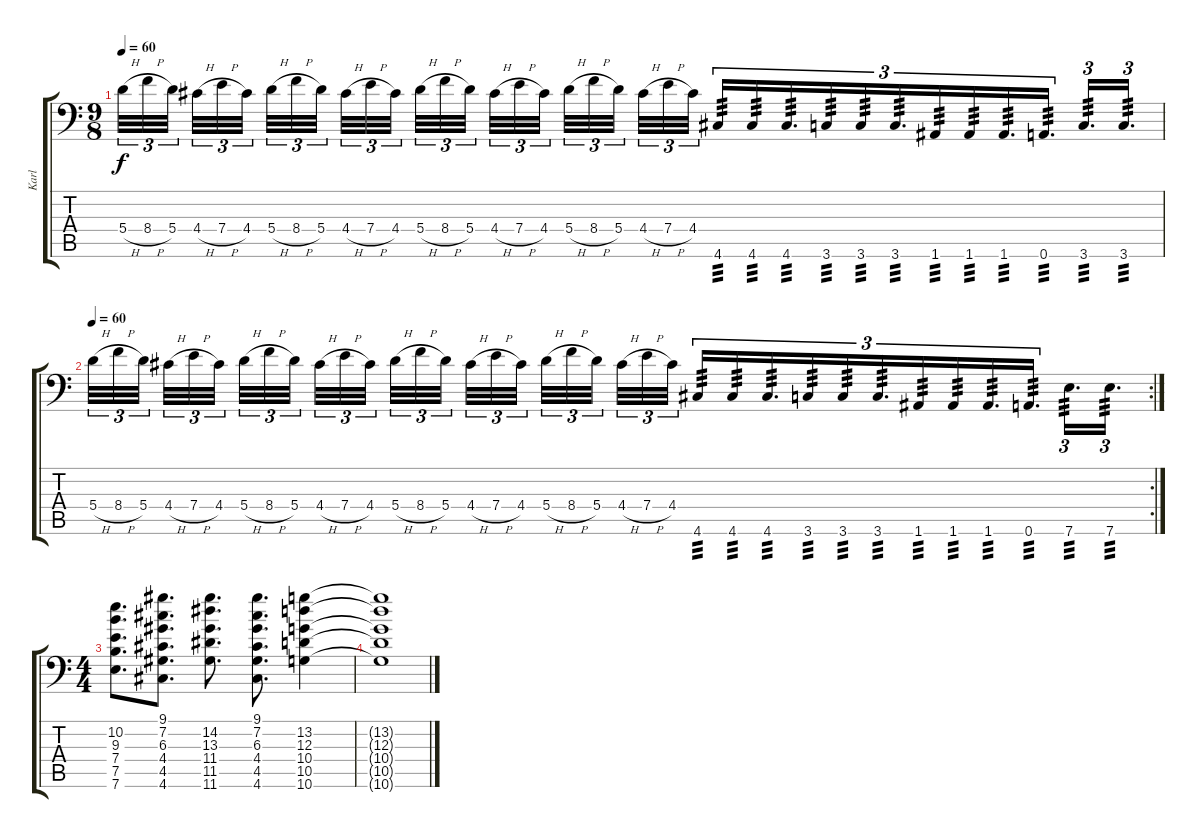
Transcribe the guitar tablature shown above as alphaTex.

\track ("Karl" "Karl") {instrument overdrivenguitar}
\staff {score tabs}
\tuning (B3 Gb3 D3 A2 E2 A1) {hide}
\ts (9 8)
\tempo 60
\clef f4
\ks c
5.4{h}.32{tu (3 2) dy f} 8.4{h}.32{tu (3 2)} 5.4.32{tu (3 2) beam splitsecondary} 4.4{h}.32{tu (3 2)} 7.4{h}.32{tu (3 2)} 4.4.32{tu (3 2) beam splitsecondary} 5.4{h}.32{tu (3 2)} 8.4{h}.32{tu (3 2)} 5.4.32{tu (3 2) beam splitsecondary} 4.4{h}.32{tu (3 2)} 7.4{h}.32{tu (3 2)} 4.4.32{tu (3 2) beam splitsecondary} 5.4{h}.32{tu (3 2)} 8.4{h}.32{tu (3 2)} 5.4.32{tu (3 2) beam splitsecondary} 4.4{h}.32{tu (3 2)} 7.4{h}.32{tu (3 2)} 4.4.32{tu (3 2)} 5.4{h}.32{tu (3 2)} 8.4{h}.32{tu (3 2)} 5.4.32{tu (3 2) beam splitsecondary} 4.4{h}.32{tu (3 2)} 7.4{h}.32{tu (3 2)} 4.4.32{tu (3 2) beam splitsecondary} 4.6.16{tu (3 2) tp 3} 4.6.16{tu (3 2) tp 3} 4.6.16{d tu (3 2) tp 3} 3.6.16{tu (3 2) tp 3} 3.6.16{tu (3 2) tp 3} 3.6.16{d tu (3 2) tp 3} 1.6.16{tu (3 2) tp 3} 1.6.16{tu (3 2) tp 3} 1.6.16{d tu (3 2) tp 3} 0.6.16{d tu (3 2) tp 3} 3.6.16{d tu (3 2) tp 3} 3.6.16{d tu (3 2) tp 3} |
\rc 2
\tempo 60
5.4{h}.32{tu (3 2)} 8.4{h}.32{tu (3 2)} 5.4.32{tu (3 2) beam splitsecondary} 4.4{h}.32{tu (3 2)} 7.4{h}.32{tu (3 2)} 4.4.32{tu (3 2) beam splitsecondary} 5.4{h}.32{tu (3 2)} 8.4{h}.32{tu (3 2)} 5.4.32{tu (3 2) beam splitsecondary} 4.4{h}.32{tu (3 2)} 7.4{h}.32{tu (3 2)} 4.4.32{tu (3 2) beam splitsecondary} 5.4{h}.32{tu (3 2)} 8.4{h}.32{tu (3 2)} 5.4.32{tu (3 2) beam splitsecondary} 4.4{h}.32{tu (3 2)} 7.4{h}.32{tu (3 2)} 4.4.32{tu (3 2)} 5.4{h}.32{tu (3 2)} 8.4{h}.32{tu (3 2)} 5.4.32{tu (3 2) beam splitsecondary} 4.4{h}.32{tu (3 2)} 7.4{h}.32{tu (3 2)} 4.4.32{tu (3 2) beam splitsecondary} 4.6.16{tu (3 2) tp 3} 4.6.16{tu (3 2) tp 3} 4.6.16{d tu (3 2) tp 3} 3.6.16{tu (3 2) tp 3} 3.6.16{tu (3 2) tp 3} 3.6.16{d tu (3 2) tp 3} 1.6.16{tu (3 2) tp 3} 1.6.16{tu (3 2) tp 3} 1.6.16{d tu (3 2) tp 3} 0.6.16{d tu (3 2) tp 3} 7.6.16{d tu (3 2) tp 3} 7.6.16{d tu (3 2) tp 3} |
\ts (4 4)
(10.2 9.3 7.4 7.5 7.6).8{d} (9.1 7.2 6.3 4.4 4.5 4.6).8{d} (14.2 13.3 11.4 11.5 11.6).8{d} (9.1 7.2 6.3 4.4 4.5 4.6).8{d} (13.2 12.3 10.4 10.5 10.6).4 |
(13.2{t} 12.3{t} 10.4{t} 10.5{t} 10.6{t}).1
